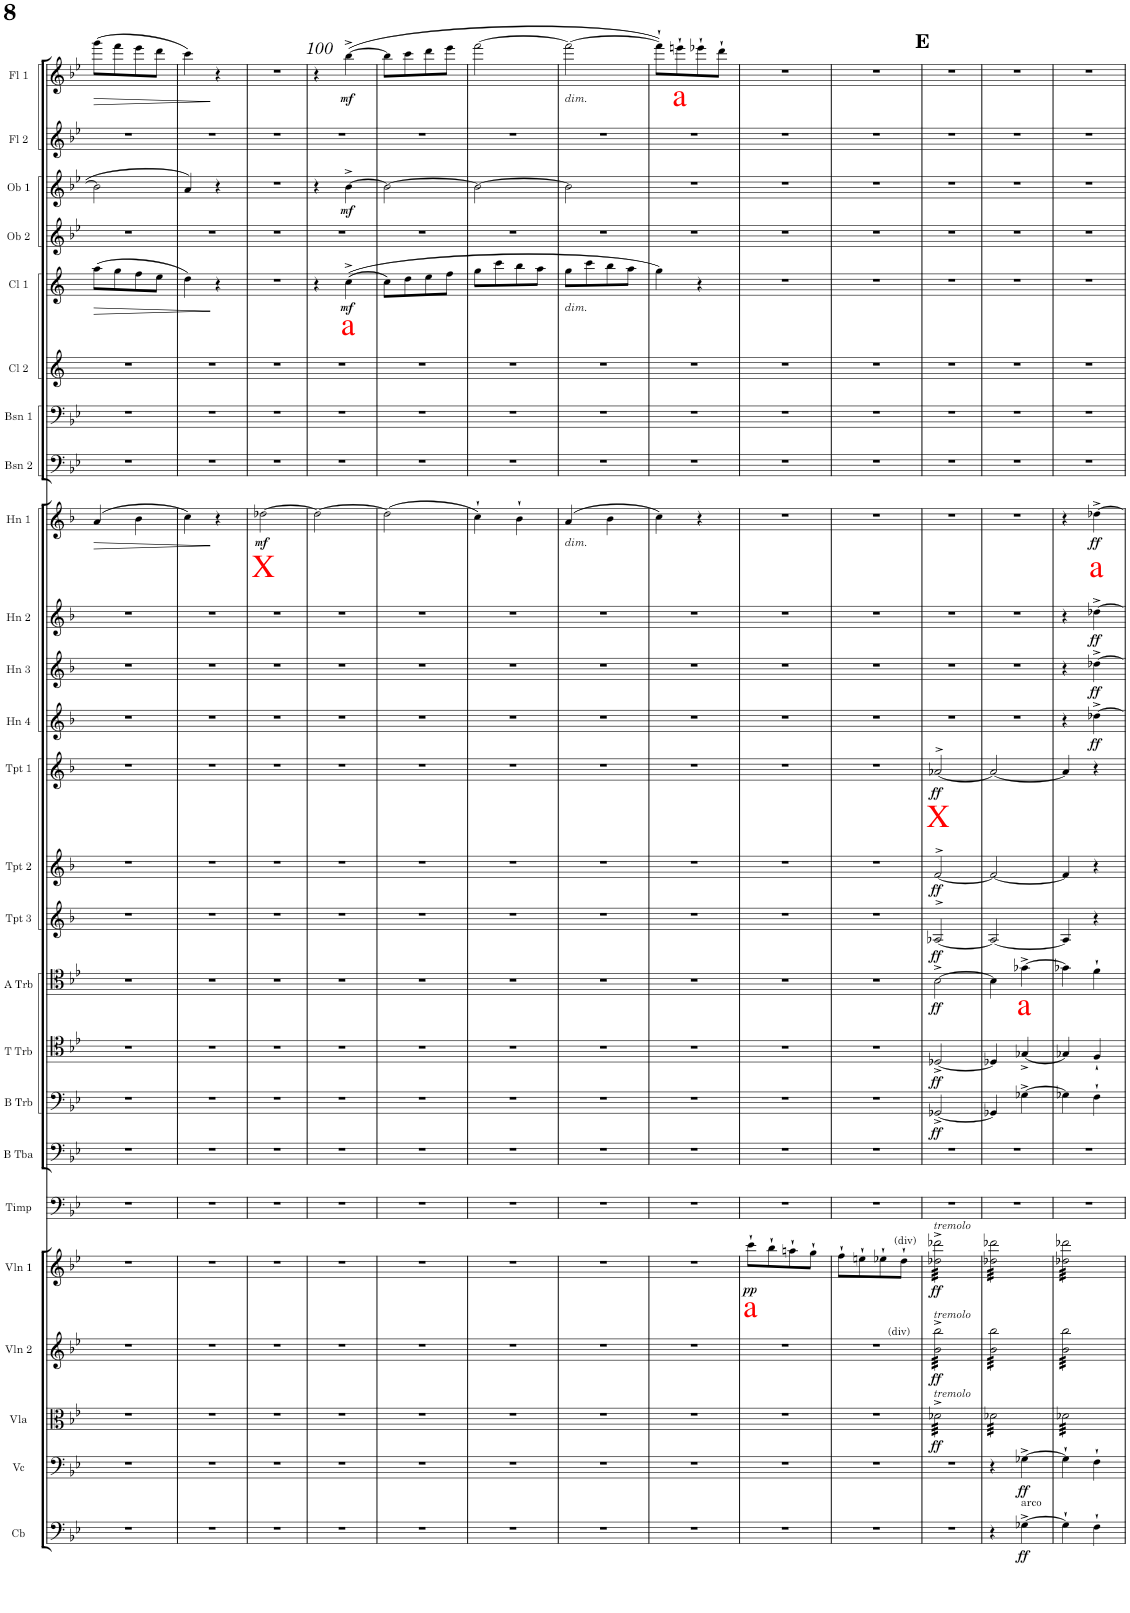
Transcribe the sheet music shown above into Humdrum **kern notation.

**kern	**dynam	**kern	**dynam	**kern	**dynam	**kern	**dynam	**kern	**text	**dynam	**kern	**kern	**kern	**dynam	**kern	**dynam	**kern	**text	**dynam	**kern	**dynam	**kern	**dynam	**kern	**text	**dynam	**kern	**dynam	**kern	**dynam	**kern	**dynam	**kern	**text	**dynam	**kern	**kern	**kern	**kern	**text	**dynam	**kern	**kern	**dynam	**kern	**kern	**text	**dynam
*part25	*part25	*part24	*part24	*part23	*part23	*part22	*part22	*part21	*part21	*part21	*part20	*part19	*part18	*part18	*part17	*part17	*part16	*part16	*part16	*part15	*part15	*part14	*part14	*part13	*part13	*part13	*part12	*part12	*part11	*part11	*part10	*part10	*part9	*part9	*part9	*part8	*part7	*part6	*part5	*part5	*part5	*part4	*part3	*part3	*part2	*part1	*part1	*part1
*staff25	*staff25	*staff24	*staff24	*staff23	*staff23	*staff22	*staff22	*staff21	*staff21	*staff21	*staff20	*staff19	*staff18	*staff18	*staff17	*staff17	*staff16	*staff16	*staff16	*staff15	*staff15	*staff14	*staff14	*staff13	*staff13	*staff13	*staff12	*staff12	*staff11	*staff11	*staff10	*staff10	*staff9	*staff9	*staff9	*staff8	*staff7	*staff6	*staff5	*staff5	*staff5	*staff4	*staff3	*staff3	*staff2	*staff1	*staff1	*staff1
*I"Contrabass	*	*I"Violoncello	*	*I"Viola	*	*I"Violin 2	*	*I"Violin 1	*	*	*I"Timpani	*I"Bass Tuba	*I"Bass Trombone	*	*I"Tenor Trombone	*	*I"Alto Trombone	*	*	*I"F Trumpet 3	*	*I"F Trumpet 2	*	*I"F Trumpet 1	*	*	*I"F Horn 4	*	*I"F Horn 3	*	*I"F Horn 2	*	*I"F Horn 1	*	*	*I"Bassoon 2	*I"Bassoon 1	*I"Bb Clarinet 2	*I"Bb Clarinet 1	*	*	*I"Oboe 2	*I"Oboe 1	*	*I"Flute 2	*I"Flute 1	*	*
*I'Cb	*	*I'Vc	*	*I'Vla	*	*I'Vln 2	*	*I'Vln 1	*	*	*I'Timp	*I'B Tba	*I'B Trb	*	*I'T Trb	*	*I'A Trb	*	*	*I'Tpt 3	*	*I'Tpt 2	*	*I'Tpt 1	*	*	*I'Hn 4	*	*I'Hn 3	*	*I'Hn 2	*	*I'Hn 1	*	*	*I'Bsn 2	*I'Bsn 1	*I'Cl 2	*I'Cl 1	*	*	*I'Ob 2	*I'Ob 1	*	*I'Fl 2	*I'Fl 1	*	*
!!LO:PB:g=z
*clefF4	*	*clefF4	*	*clefC3	*	*clefG2	*	*clefG2	*	*	*clefF4	*clefF4	*clefF4	*	*clefC4	*	*clefC4	*	*	*clefG2	*	*clefG2	*	*clefG2	*	*	*clefG2	*	*clefG2	*	*clefG2	*	*clefG2	*	*	*clefF4	*clefF4	*clefG2	*clefG2	*	*	*clefG2	*clefG2	*	*clefG2	*clefG2	*	*
*Trd7c12	*	*	*	*	*	*	*	*	*	*	*	*	*	*	*	*	*	*	*	*Trd-3c-5	*	*Trd-3c-5	*	*Trd-3c-5	*	*	*Trd4c7	*	*Trd4c7	*	*Trd4c7	*	*Trd4c7	*	*	*	*	*Trd1c2	*Trd1c2	*	*	*	*	*	*	*	*	*
*k[b-e-]	*	*k[b-e-]	*	*k[b-e-]	*	*k[b-e-]	*	*k[b-e-]	*	*	*k[b-e-]	*k[b-e-]	*k[b-e-]	*	*k[b-e-]	*	*k[b-e-]	*	*	*k[b-]	*	*k[b-]	*	*k[b-]	*	*	*k[b-]	*	*k[b-]	*	*k[b-]	*	*k[b-]	*	*	*k[b-e-]	*k[b-e-]	*k[]	*k[]	*	*	*k[b-e-]	*k[b-e-]	*	*k[b-e-]	*k[b-e-]	*	*
*M2/4	*	*M2/4	*	*M2/4	*	*M2/4	*	*M2/4	*	*	*M2/4	*M2/4	*M2/4	*	*M2/4	*	*M2/4	*	*	*M2/4	*	*M2/4	*	*M2/4	*	*	*M2/4	*	*M2/4	*	*M2/4	*	*M2/4	*	*	*M2/4	*M2/4	*M2/4	*M2/4	*	*	*M2/4	*M2/4	*	*M2/4	*M2/4	*	*
=97	=97	=97	=97	=97	=97	=97	=97	=97	=97	=97	=97	=97	=97	=97	=97	=97	=97	=97	=97	=97	=97	=97	=97	=97	=97	=97	=97	=97	=97	=97	=97	=97	=97	=97	=97	=97	=97	=97	=97	=97	=97	=97	=97	=97	=97	=97	=97	=97
!	!	!	!	!	!	!	!	!	!	!	!	!	!	!	!	!	!	!	!	!	!	!	!	!	!	!	!	!	!	!	!	!	!	!	!LO:HP:b	!	!	!	!	!	!LO:HP:b	!	!	!	!	!	!	!LO:HP:b
2r	.	2r	.	2r	.	2r	.	2r	.	.	2r	2r	2r	.	2r	.	2r	.	.	2r	.	2r	.	2r	.	.	2r	.	2r	.	2r	.	(4a/	.	>	2r	2r	2r	(8aa\L	.	>	2r	2b-\]	.	2r	(8ggg\L	.	>
.	.	.	.	.	.	.	.	.	.	.	.	.	.	.	.	.	.	.	.	.	.	.	.	.	.	.	.	.	.	.	.	.	.	.	.	.	.	.	8gg\	.	.	.	.	.	.	8fff\	.	.
.	.	.	.	.	.	.	.	.	.	.	.	.	.	.	.	.	.	.	.	.	.	.	.	.	.	.	.	.	.	.	.	.	4b-\	.	.	.	.	.	8ff\	.	.	.	.	.	.	8eee-\	.	.
.	.	.	.	.	.	.	.	.	.	.	.	.	.	.	.	.	.	.	.	.	.	.	.	.	.	.	.	.	.	.	.	.	.	.	.	.	.	.	8ee\J	.	.	.	.	.	.	8ddd\J	.	.
=98	=98	=98	=98	=98	=98	=98	=98	=98	=98	=98	=98	=98	=98	=98	=98	=98	=98	=98	=98	=98	=98	=98	=98	=98	=98	=98	=98	=98	=98	=98	=98	=98	=98	=98	=98	=98	=98	=98	=98	=98	=98	=98	=98	=98	=98	=98	=98	=98
2r	.	2r	.	2r	.	2r	.	2r	.	.	2r	2r	2r	.	2r	.	2r	.	.	2r	.	2r	.	2r	.	.	2r	.	2r	.	2r	.	4cc\)	.	.	2r	2r	2r	4dd\)	.	.	2r	4a/	.	2r	4ccc\)	.	.
.	.	.	.	.	.	.	.	.	.	.	.	.	.	.	.	.	.	.	.	.	.	.	.	.	.	.	.	.	.	.	.	.	4r	.	]	.	.	.	4r	.	]	.	4r	.	.	4r	.	]
=99	=99	=99	=99	=99	=99	=99	=99	=99	=99	=99	=99	=99	=99	=99	=99	=99	=99	=99	=99	=99	=99	=99	=99	=99	=99	=99	=99	=99	=99	=99	=99	=99	=99	=99	=99	=99	=99	=99	=99	=99	=99	=99	=99	=99	=99	=99	=99	=99
!	!	!	!	!	!	!	!	!	!	!	!	!	!	!	!	!	!	!	!	!	!	!	!	!	!	!	!	!	!	!	!	!	!	!LO:LY:b:color=#FF0000	!LO:DY:b	!	!	!	!	!	!	!	!	!	!	!	!	!
2r	.	2r	.	2r	.	2r	.	2r	.	.	2r	2r	2r	.	2r	.	2r	.	.	2r	.	2r	.	2r	.	.	2r	.	2r	.	2r	.	[2dd-X\	X	mf	2r	2r	2r	2r	.	.	2r	2r	.	2r	2r	.	.
=100	=100	=100	=100	=100	=100	=100	=100	=100	=100	=100	=100	=100	=100	=100	=100	=100	=100	=100	=100	=100	=100	=100	=100	=100	=100	=100	=100	=100	=100	=100	=100	=100	=100	=100	=100	=100	=100	=100	=100	=100	=100	=100	=100	=100	=100	=100	=100	=100
2r	.	2r	.	2r	.	2r	.	2r	.	.	2r	2r	2r	.	2r	.	2r	.	.	2r	.	2r	.	2r	.	.	2r	.	2r	.	2r	.	2dd-\_	.	.	2r	2r	2r	4r	.	.	2r	4r	.	2r	4r	.	.
!	!	!	!	!	!	!	!	!	!	!	!	!	!	!	!	!	!	!	!	!	!	!	!	!	!	!	!	!	!	!	!	!	!	!	!	!	!	!	!	!LO:LY:b:color=#FF0000	!LO:DY:b	!	!	!LO:DY:b	!	!	!	!LO:DY:b
.	.	.	.	.	.	.	.	.	.	.	.	.	.	.	.	.	.	.	.	.	.	.	.	.	.	.	.	.	.	.	.	.	.	.	.	.	.	.	((4cc^\	a	mf	.	[4b-^\	mf	.	([4bb-^\	.	mf
=101	=101	=101	=101	=101	=101	=101	=101	=101	=101	=101	=101	=101	=101	=101	=101	=101	=101	=101	=101	=101	=101	=101	=101	=101	=101	=101	=101	=101	=101	=101	=101	=101	=101	=101	=101	=101	=101	=101	=101	=101	=101	=101	=101	=101	=101	=101	=101	=101
2r	.	2r	.	2r	.	2r	.	2r	.	.	2r	2r	2r	.	2r	.	2r	.	.	2r	.	2r	.	2r	.	.	2r	.	2r	.	2r	.	(2dd-\]	.	.	2r	2r	2r	8cc\L)	.	.	2r	2b-\_	.	2r	8bb-\L]	.	.
.	.	.	.	.	.	.	.	.	.	.	.	.	.	.	.	.	.	.	.	.	.	.	.	.	.	.	.	.	.	.	.	.	.	.	.	.	.	.	8dd\	.	.	.	.	.	.	8ccc\	.	.
.	.	.	.	.	.	.	.	.	.	.	.	.	.	.	.	.	.	.	.	.	.	.	.	.	.	.	.	.	.	.	.	.	.	.	.	.	.	.	8ee\	.	.	.	.	.	.	8ddd\	.	.
.	.	.	.	.	.	.	.	.	.	.	.	.	.	.	.	.	.	.	.	.	.	.	.	.	.	.	.	.	.	.	.	.	.	.	.	.	.	.	8ff\J	.	.	.	.	.	.	8eee-\J	.	.
=102	=102	=102	=102	=102	=102	=102	=102	=102	=102	=102	=102	=102	=102	=102	=102	=102	=102	=102	=102	=102	=102	=102	=102	=102	=102	=102	=102	=102	=102	=102	=102	=102	=102	=102	=102	=102	=102	=102	=102	=102	=102	=102	=102	=102	=102	=102	=102	=102
2r	.	2r	.	2r	.	2r	.	2r	.	.	2r	2r	2r	.	2r	.	2r	.	.	2r	.	2r	.	2r	.	.	2r	.	2r	.	2r	.	4cc`\)	.	.	2r	2r	2r	8gg\L	.	.	2r	2b-\_	.	2r	[2fff\	.	.
.	.	.	.	.	.	.	.	.	.	.	.	.	.	.	.	.	.	.	.	.	.	.	.	.	.	.	.	.	.	.	.	.	.	.	.	.	.	.	8ccc\	.	.	.	.	.	.	.	.	.
.	.	.	.	.	.	.	.	.	.	.	.	.	.	.	.	.	.	.	.	.	.	.	.	.	.	.	.	.	.	.	.	.	4b-`\	.	.	.	.	.	8bb\	.	.	.	.	.	.	.	.	.
.	.	.	.	.	.	.	.	.	.	.	.	.	.	.	.	.	.	.	.	.	.	.	.	.	.	.	.	.	.	.	.	.	.	.	.	.	.	.	8aa\J	.	.	.	.	.	.	.	.	.
=103	=103	=103	=103	=103	=103	=103	=103	=103	=103	=103	=103	=103	=103	=103	=103	=103	=103	=103	=103	=103	=103	=103	=103	=103	=103	=103	=103	=103	=103	=103	=103	=103	=103	=103	=103	=103	=103	=103	=103	=103	=103	=103	=103	=103	=103	=103	=103	=103
!	!	!	!	!	!	!	!	!	!	!	!	!	!	!	!	!	!	!	!	!	!	!	!	!	!	!	!	!	!	!	!	!	!	!	!	!	!	!	!	!	!	!	!	!	!	!LO:TX:b:i:t=dim.	!	!
!	!	!	!	!	!	!	!	!	!	!	!	!	!	!	!	!	!	!	!	!	!	!	!	!	!	!	!	!	!	!	!	!	!	!	!	!	!	!	!LO:TX:b:i:t=dim.	!	!	!	!	!	!	!	!	!
!	!	!	!	!	!	!	!	!	!	!	!	!	!	!	!	!	!	!	!	!	!	!	!	!	!	!	!	!	!	!	!	!	!LO:TX:b:i:t=dim.	!	!	!	!	!	!	!	!	!	!	!	!	!	!	!
2r	.	2r	.	2r	.	2r	.	2r	.	.	2r	2r	2r	.	2r	.	2r	.	.	2r	.	2r	.	2r	.	.	2r	.	2r	.	2r	.	(4a/	.	.	2r	2r	2r	8gg\L	.	.	2r	2b-\]	.	2r	2fff\_	.	.
.	.	.	.	.	.	.	.	.	.	.	.	.	.	.	.	.	.	.	.	.	.	.	.	.	.	.	.	.	.	.	.	.	.	.	.	.	.	.	8ccc\	.	.	.	.	.	.	.	.	.
.	.	.	.	.	.	.	.	.	.	.	.	.	.	.	.	.	.	.	.	.	.	.	.	.	.	.	.	.	.	.	.	.	4b-\	.	.	.	.	.	8bb\	.	.	.	.	.	.	.	.	.
.	.	.	.	.	.	.	.	.	.	.	.	.	.	.	.	.	.	.	.	.	.	.	.	.	.	.	.	.	.	.	.	.	.	.	.	.	.	.	8aa\J	.	.	.	.	.	.	.	.	.
=104	=104	=104	=104	=104	=104	=104	=104	=104	=104	=104	=104	=104	=104	=104	=104	=104	=104	=104	=104	=104	=104	=104	=104	=104	=104	=104	=104	=104	=104	=104	=104	=104	=104	=104	=104	=104	=104	=104	=104	=104	=104	=104	=104	=104	=104	=104	=104	=104
2r	.	2r	.	2r	.	2r	.	2r	.	.	2r	2r	2r	.	2r	.	2r	.	.	2r	.	2r	.	2r	.	.	2r	.	2r	.	2r	.	4cc\)	.	.	2r	2r	2r	4gg\)	.	.	2r	2r	.	2r	8fff`\L])	.	.
!	!	!	!	!	!	!	!	!	!	!	!	!	!	!	!	!	!	!	!	!	!	!	!	!	!	!	!	!	!	!	!	!	!	!	!	!	!	!	!	!	!	!	!	!	!	!	!LO:LY:b:color=#FF0000	!
.	.	.	.	.	.	.	.	.	.	.	.	.	.	.	.	.	.	.	.	.	.	.	.	.	.	.	.	.	.	.	.	.	.	.	.	.	.	.	.	.	.	.	.	.	.	8eeen`\	a	.
.	.	.	.	.	.	.	.	.	.	.	.	.	.	.	.	.	.	.	.	.	.	.	.	.	.	.	.	.	.	.	.	.	4r	.	.	.	.	.	4r	.	.	.	.	.	.	8eee-X`\	.	.
.	.	.	.	.	.	.	.	.	.	.	.	.	.	.	.	.	.	.	.	.	.	.	.	.	.	.	.	.	.	.	.	.	.	.	.	.	.	.	.	.	.	.	.	.	.	8ddd`\J	.	.
=105	=105	=105	=105	=105	=105	=105	=105	=105	=105	=105	=105	=105	=105	=105	=105	=105	=105	=105	=105	=105	=105	=105	=105	=105	=105	=105	=105	=105	=105	=105	=105	=105	=105	=105	=105	=105	=105	=105	=105	=105	=105	=105	=105	=105	=105	=105	=105	=105
!	!	!	!	!	!	!	!	!	!LO:LY:b:color=#FF0000	!LO:DY:b	!	!	!	!	!	!	!	!	!	!	!	!	!	!	!	!	!	!	!	!	!	!	!	!	!	!	!	!	!	!	!	!	!	!	!	!	!	!
2r	.	2r	.	2r	.	2r	.	8ccc`\L	a	pp	2r	2r	2r	.	2r	.	2r	.	.	2r	.	2r	.	2r	.	.	2r	.	2r	.	2r	.	2r	.	.	2r	2r	2r	2r	.	.	2r	2r	.	2r	2r	.	.
.	.	.	.	.	.	.	.	8bb-`\	.	.	.	.	.	.	.	.	.	.	.	.	.	.	.	.	.	.	.	.	.	.	.	.	.	.	.	.	.	.	.	.	.	.	.	.	.	.	.	.
.	.	.	.	.	.	.	.	8aan`\	.	.	.	.	.	.	.	.	.	.	.	.	.	.	.	.	.	.	.	.	.	.	.	.	.	.	.	.	.	.	.	.	.	.	.	.	.	.	.	.
.	.	.	.	.	.	.	.	8gg`\J	.	.	.	.	.	.	.	.	.	.	.	.	.	.	.	.	.	.	.	.	.	.	.	.	.	.	.	.	.	.	.	.	.	.	.	.	.	.	.	.
=106	=106	=106	=106	=106	=106	=106	=106	=106	=106	=106	=106	=106	=106	=106	=106	=106	=106	=106	=106	=106	=106	=106	=106	=106	=106	=106	=106	=106	=106	=106	=106	=106	=106	=106	=106	=106	=106	=106	=106	=106	=106	=106	=106	=106	=106	=106	=106	=106
!	!	!	!	!	!	!LO:TX:a:t=(div)	!	!	!	!	!	!	!	!	!	!	!	!	!	!	!	!	!	!	!	!	!	!	!	!	!	!	!	!	!	!	!	!	!	!	!	!	!	!	!	!	!	!
2r	.	2r	.	2r	.	2r	.	8ff`\L	.	.	2r	2r	2r	.	2r	.	2r	.	.	2r	.	2r	.	2r	.	.	2r	.	2r	.	2r	.	2r	.	.	2r	2r	2r	2r	.	.	2r	2r	.	2r	2r	.	.
.	.	.	.	.	.	.	.	8een`\	.	.	.	.	.	.	.	.	.	.	.	.	.	.	.	.	.	.	.	.	.	.	.	.	.	.	.	.	.	.	.	.	.	.	.	.	.	.	.	.
.	.	.	.	.	.	.	.	8ee-X`\	.	.	.	.	.	.	.	.	.	.	.	.	.	.	.	.	.	.	.	.	.	.	.	.	.	.	.	.	.	.	.	.	.	.	.	.	.	.	.	.
!	!	!	!	!	!	!	!	!LO:TX:a:t=(div)	!	!	!	!	!	!	!	!	!	!	!	!	!	!	!	!	!	!	!	!	!	!	!	!	!	!	!	!	!	!	!	!	!	!	!	!	!	!	!	!
.	.	.	.	.	.	.	.	8dd`\J	.	.	.	.	.	.	.	.	.	.	.	.	.	.	.	.	.	.	.	.	.	.	.	.	.	.	.	.	.	.	.	.	.	.	.	.	.	.	.	.
!!LO:REH:place=s1:a:B:cj:enc=none:fs=18:t=E
=107	=107	=107	=107	=107	=107	=107	=107	=107	=107	=107	=107	=107	=107	=107	=107	=107	=107	=107	=107	=107	=107	=107	=107	=107	=107	=107	=107	=107	=107	=107	=107	=107	=107	=107	=107	=107	=107	=107	=107	=107	=107	=107	=107	=107	=107	=107	=107	=107
!	!	!	!	!	!	!	!	!LO:TX:a:i:t=tremolo	!	!	!	!	!	!	!	!	!	!	!	!	!	!	!	!	!	!	!	!	!	!	!	!	!	!	!	!	!	!	!	!	!	!	!	!	!	!	!	!
!	!	!	!	!	!	!LO:TX:a:i:t=tremolo	!	!	!	!	!	!	!	!	!	!	!	!	!	!	!	!	!	!	!	!	!	!	!	!	!	!	!	!	!	!	!	!	!	!	!	!	!	!	!	!	!	!
!	!	!	!	!LO:TX:a:i:t=tremolo	!	!	!	!	!	!	!	!	!	!	!	!	!	!	!	!	!	!	!	!	!	!	!	!	!	!	!	!	!	!	!	!	!	!	!	!	!	!	!	!	!	!	!	!
!	!	!	!	!	!LO:DY:b	!	!LO:DY:b	!	!	!LO:DY:b	!	!	!	!LO:DY:b	!	!LO:DY:b	!	!	!LO:DY:b	!	!LO:DY:b	!	!LO:DY:b	!	!LO:LY:b:color=#FF0000	!LO:DY:b	!	!	!	!	!	!	!	!	!	!	!	!	!	!	!	!	!	!	!	!	!	!
*	*	*	*	*tremolo	*	*	*	*	*	*	*	*	*	*	*	*	*	*	*	*	*	*	*	*	*	*	*	*	*	*	*	*	*	*	*	*	*	*	*	*	*	*	*	*	*	*	*	*
*	*	*	*	*	*	*tremolo	*	*	*	*	*	*	*	*	*	*	*	*	*	*	*	*	*	*	*	*	*	*	*	*	*	*	*	*	*	*	*	*	*	*	*	*	*	*	*	*	*	*
*	*	*	*	*	*	*	*	*tremolo	*	*	*	*	*	*	*	*	*	*	*	*	*	*	*	*	*	*	*	*	*	*	*	*	*	*	*	*	*	*	*	*	*	*	*	*	*	*	*	*
2r	.	2r	.	32d-X^\LLL	ff	32b-\^ 32bb-\^LLL	ff	32dd-X\^ 32ddd-X\^LLL	.	ff	2r	2r	[2GG-X^/	ff	[2D-X^/	ff	[2B-^\	.	ff	[2A-X^>/	ff	[2f^>/	ff	[2a-X^>/	X	ff	2r	.	2r	.	2r	.	2r	.	.	2r	2r	2r	2r	.	.	2r	2r	.	2r	2r	.	.
.	.	.	.	32d-X^\	.	32b-\^ 32bb-\^	.	32dd-X\^ 32ddd-X\^	.	.	.	.	.	.	.	.	.	.	.	.	.	.	.	.	.	.	.	.	.	.	.	.	.	.	.	.	.	.	.	.	.	.	.	.	.	.	.	.
.	.	.	.	32d-X^\	.	32b-\^ 32bb-\^	.	32dd-X\^ 32ddd-X\^	.	.	.	.	.	.	.	.	.	.	.	.	.	.	.	.	.	.	.	.	.	.	.	.	.	.	.	.	.	.	.	.	.	.	.	.	.	.	.	.
.	.	.	.	32d-X^\	.	32b-\^ 32bb-\^	.	32dd-X\^ 32ddd-X\^	.	.	.	.	.	.	.	.	.	.	.	.	.	.	.	.	.	.	.	.	.	.	.	.	.	.	.	.	.	.	.	.	.	.	.	.	.	.	.	.
.	.	.	.	32d-X^\	.	32b-\^ 32bb-\^	.	32dd-X\^ 32ddd-X\^	.	.	.	.	.	.	.	.	.	.	.	.	.	.	.	.	.	.	.	.	.	.	.	.	.	.	.	.	.	.	.	.	.	.	.	.	.	.	.	.
.	.	.	.	32d-X^\	.	32b-\^ 32bb-\^	.	32dd-X\^ 32ddd-X\^	.	.	.	.	.	.	.	.	.	.	.	.	.	.	.	.	.	.	.	.	.	.	.	.	.	.	.	.	.	.	.	.	.	.	.	.	.	.	.	.
.	.	.	.	32d-X^\	.	32b-\^ 32bb-\^	.	32dd-X\^ 32ddd-X\^	.	.	.	.	.	.	.	.	.	.	.	.	.	.	.	.	.	.	.	.	.	.	.	.	.	.	.	.	.	.	.	.	.	.	.	.	.	.	.	.
.	.	.	.	32d-X^\	.	32b-\^ 32bb-\^	.	32dd-X\^ 32ddd-X\^	.	.	.	.	.	.	.	.	.	.	.	.	.	.	.	.	.	.	.	.	.	.	.	.	.	.	.	.	.	.	.	.	.	.	.	.	.	.	.	.
.	.	.	.	32d-X^\	.	32b-\^ 32bb-\^	.	32dd-X\^ 32ddd-X\^	.	.	.	.	.	.	.	.	.	.	.	.	.	.	.	.	.	.	.	.	.	.	.	.	.	.	.	.	.	.	.	.	.	.	.	.	.	.	.	.
.	.	.	.	32d-X^\	.	32b-\^ 32bb-\^	.	32dd-X\^ 32ddd-X\^	.	.	.	.	.	.	.	.	.	.	.	.	.	.	.	.	.	.	.	.	.	.	.	.	.	.	.	.	.	.	.	.	.	.	.	.	.	.	.	.
.	.	.	.	32d-X^\	.	32b-\^ 32bb-\^	.	32dd-X\^ 32ddd-X\^	.	.	.	.	.	.	.	.	.	.	.	.	.	.	.	.	.	.	.	.	.	.	.	.	.	.	.	.	.	.	.	.	.	.	.	.	.	.	.	.
.	.	.	.	32d-X^\	.	32b-\^ 32bb-\^	.	32dd-X\^ 32ddd-X\^	.	.	.	.	.	.	.	.	.	.	.	.	.	.	.	.	.	.	.	.	.	.	.	.	.	.	.	.	.	.	.	.	.	.	.	.	.	.	.	.
.	.	.	.	32d-X^\	.	32b-\^ 32bb-\^	.	32dd-X\^ 32ddd-X\^	.	.	.	.	.	.	.	.	.	.	.	.	.	.	.	.	.	.	.	.	.	.	.	.	.	.	.	.	.	.	.	.	.	.	.	.	.	.	.	.
.	.	.	.	32d-X^\	.	32b-\^ 32bb-\^	.	32dd-X\^ 32ddd-X\^	.	.	.	.	.	.	.	.	.	.	.	.	.	.	.	.	.	.	.	.	.	.	.	.	.	.	.	.	.	.	.	.	.	.	.	.	.	.	.	.
.	.	.	.	32d-X^\	.	32b-\^ 32bb-\^	.	32dd-X\^ 32ddd-X\^	.	.	.	.	.	.	.	.	.	.	.	.	.	.	.	.	.	.	.	.	.	.	.	.	.	.	.	.	.	.	.	.	.	.	.	.	.	.	.	.
.	.	.	.	32d-X^\JJJ	.	32b-\^ 32bb-\^JJJ	.	32dd-X\^ 32ddd-X\^JJJ	.	.	.	.	.	.	.	.	.	.	.	.	.	.	.	.	.	.	.	.	.	.	.	.	.	.	.	.	.	.	.	.	.	.	.	.	.	.	.	.
=108	=108	=108	=108	=108	=108	=108	=108	=108	=108	=108	=108	=108	=108	=108	=108	=108	=108	=108	=108	=108	=108	=108	=108	=108	=108	=108	=108	=108	=108	=108	=108	=108	=108	=108	=108	=108	=108	=108	=108	=108	=108	=108	=108	=108	=108	=108	=108	=108
4r	.	4r	.	32d-X\LLL	.	32b-\ 32bb-\LLL	.	32dd-X\ 32ddd-X\LLL	.	.	2r	2r	4GG-X/]	.	4D-X/]	.	4B-\]	.	.	2A-/_	.	2f/_	.	2a-/_	.	.	2r	.	2r	.	2r	.	2r	.	.	2r	2r	2r	2r	.	.	2r	2r	.	2r	2r	.	.
.	.	.	.	32d-X\	.	32b-\ 32bb-\	.	32dd-X\ 32ddd-X\	.	.	.	.	.	.	.	.	.	.	.	.	.	.	.	.	.	.	.	.	.	.	.	.	.	.	.	.	.	.	.	.	.	.	.	.	.	.	.	.
.	.	.	.	32d-X\	.	32b-\ 32bb-\	.	32dd-X\ 32ddd-X\	.	.	.	.	.	.	.	.	.	.	.	.	.	.	.	.	.	.	.	.	.	.	.	.	.	.	.	.	.	.	.	.	.	.	.	.	.	.	.	.
.	.	.	.	32d-X\	.	32b-\ 32bb-\	.	32dd-X\ 32ddd-X\	.	.	.	.	.	.	.	.	.	.	.	.	.	.	.	.	.	.	.	.	.	.	.	.	.	.	.	.	.	.	.	.	.	.	.	.	.	.	.	.
.	.	.	.	32d-X\	.	32b-\ 32bb-\	.	32dd-X\ 32ddd-X\	.	.	.	.	.	.	.	.	.	.	.	.	.	.	.	.	.	.	.	.	.	.	.	.	.	.	.	.	.	.	.	.	.	.	.	.	.	.	.	.
.	.	.	.	32d-X\	.	32b-\ 32bb-\	.	32dd-X\ 32ddd-X\	.	.	.	.	.	.	.	.	.	.	.	.	.	.	.	.	.	.	.	.	.	.	.	.	.	.	.	.	.	.	.	.	.	.	.	.	.	.	.	.
.	.	.	.	32d-X\	.	32b-\ 32bb-\	.	32dd-X\ 32ddd-X\	.	.	.	.	.	.	.	.	.	.	.	.	.	.	.	.	.	.	.	.	.	.	.	.	.	.	.	.	.	.	.	.	.	.	.	.	.	.	.	.
.	.	.	.	32d-X\	.	32b-\ 32bb-\	.	32dd-X\ 32ddd-X\	.	.	.	.	.	.	.	.	.	.	.	.	.	.	.	.	.	.	.	.	.	.	.	.	.	.	.	.	.	.	.	.	.	.	.	.	.	.	.	.
!LO:TX:a:t=arco	!	!	!	!	!	!	!	!	!	!	!	!	!	!	!	!	!	!	!	!	!	!	!	!	!	!	!	!	!	!	!	!	!	!	!	!	!	!	!	!	!	!	!	!	!	!	!	!
!	!LO:DY:b	!	!LO:DY:b	!	!	!	!	!	!	!	!	!	!	!	!	!	!	!LO:LY:b:color=#FF0000	!	!	!	!	!	!	!	!	!	!	!	!	!	!	!	!	!	!	!	!	!	!	!	!	!	!	!	!	!	!
[4G-X^\	ff	[4G-X^\	ff	32d-X\	.	32b-\ 32bb-\	.	32dd-X\ 32ddd-X\	.	.	.	.	[4G-X^\	.	[4G-X^/	.	[4g-X^\	a	.	.	.	.	.	.	.	.	.	.	.	.	.	.	.	.	.	.	.	.	.	.	.	.	.	.	.	.	.	.
.	.	.	.	32d-X\	.	32b-\ 32bb-\	.	32dd-X\ 32ddd-X\	.	.	.	.	.	.	.	.	.	.	.	.	.	.	.	.	.	.	.	.	.	.	.	.	.	.	.	.	.	.	.	.	.	.	.	.	.	.	.	.
.	.	.	.	32d-X\	.	32b-\ 32bb-\	.	32dd-X\ 32ddd-X\	.	.	.	.	.	.	.	.	.	.	.	.	.	.	.	.	.	.	.	.	.	.	.	.	.	.	.	.	.	.	.	.	.	.	.	.	.	.	.	.
.	.	.	.	32d-X\	.	32b-\ 32bb-\	.	32dd-X\ 32ddd-X\	.	.	.	.	.	.	.	.	.	.	.	.	.	.	.	.	.	.	.	.	.	.	.	.	.	.	.	.	.	.	.	.	.	.	.	.	.	.	.	.
.	.	.	.	32d-X\	.	32b-\ 32bb-\	.	32dd-X\ 32ddd-X\	.	.	.	.	.	.	.	.	.	.	.	.	.	.	.	.	.	.	.	.	.	.	.	.	.	.	.	.	.	.	.	.	.	.	.	.	.	.	.	.
.	.	.	.	32d-X\	.	32b-\ 32bb-\	.	32dd-X\ 32ddd-X\	.	.	.	.	.	.	.	.	.	.	.	.	.	.	.	.	.	.	.	.	.	.	.	.	.	.	.	.	.	.	.	.	.	.	.	.	.	.	.	.
.	.	.	.	32d-X\	.	32b-\ 32bb-\	.	32dd-X\ 32ddd-X\	.	.	.	.	.	.	.	.	.	.	.	.	.	.	.	.	.	.	.	.	.	.	.	.	.	.	.	.	.	.	.	.	.	.	.	.	.	.	.	.
.	.	.	.	32d-X\JJJ	.	32b-\ 32bb-\JJJ	.	32dd-X\ 32ddd-X\JJJ	.	.	.	.	.	.	.	.	.	.	.	.	.	.	.	.	.	.	.	.	.	.	.	.	.	.	.	.	.	.	.	.	.	.	.	.	.	.	.	.
=109	=109	=109	=109	=109	=109	=109	=109	=109	=109	=109	=109	=109	=109	=109	=109	=109	=109	=109	=109	=109	=109	=109	=109	=109	=109	=109	=109	=109	=109	=109	=109	=109	=109	=109	=109	=109	=109	=109	=109	=109	=109	=109	=109	=109	=109	=109	=109	=109
4G-`\]	.	4G-`\]	.	32d-X\LLL	.	32b-\ 32bb-\LLL	.	32dd-X\ 32ddd-X\LLL	.	.	2r	2r	4G-X\]	.	4G-X/]	.	4g-X\]	.	.	4A-/]	.	4f/]	.	4a-/]	.	.	4r	.	4r	.	4r	.	4r	.	.	2r	2r	2r	2r	.	.	2r	2r	.	2r	2r	.	.
.	.	.	.	32d-X\	.	32b-\ 32bb-\	.	32dd-X\ 32ddd-X\	.	.	.	.	.	.	.	.	.	.	.	.	.	.	.	.	.	.	.	.	.	.	.	.	.	.	.	.	.	.	.	.	.	.	.	.	.	.	.	.
.	.	.	.	32d-X\	.	32b-\ 32bb-\	.	32dd-X\ 32ddd-X\	.	.	.	.	.	.	.	.	.	.	.	.	.	.	.	.	.	.	.	.	.	.	.	.	.	.	.	.	.	.	.	.	.	.	.	.	.	.	.	.
.	.	.	.	32d-X\	.	32b-\ 32bb-\	.	32dd-X\ 32ddd-X\	.	.	.	.	.	.	.	.	.	.	.	.	.	.	.	.	.	.	.	.	.	.	.	.	.	.	.	.	.	.	.	.	.	.	.	.	.	.	.	.
.	.	.	.	32d-X\	.	32b-\ 32bb-\	.	32dd-X\ 32ddd-X\	.	.	.	.	.	.	.	.	.	.	.	.	.	.	.	.	.	.	.	.	.	.	.	.	.	.	.	.	.	.	.	.	.	.	.	.	.	.	.	.
.	.	.	.	32d-X\	.	32b-\ 32bb-\	.	32dd-X\ 32ddd-X\	.	.	.	.	.	.	.	.	.	.	.	.	.	.	.	.	.	.	.	.	.	.	.	.	.	.	.	.	.	.	.	.	.	.	.	.	.	.	.	.
.	.	.	.	32d-X\	.	32b-\ 32bb-\	.	32dd-X\ 32ddd-X\	.	.	.	.	.	.	.	.	.	.	.	.	.	.	.	.	.	.	.	.	.	.	.	.	.	.	.	.	.	.	.	.	.	.	.	.	.	.	.	.
.	.	.	.	32d-X\	.	32b-\ 32bb-\	.	32dd-X\ 32ddd-X\	.	.	.	.	.	.	.	.	.	.	.	.	.	.	.	.	.	.	.	.	.	.	.	.	.	.	.	.	.	.	.	.	.	.	.	.	.	.	.	.
!	!	!	!	!	!	!	!	!	!	!	!	!	!	!	!	!	!	!	!	!	!	!	!	!	!	!	!	!LO:DY:b	!	!LO:DY:b	!	!LO:DY:b	!	!LO:LY:b:color=#FF0000	!LO:DY:b	!	!	!	!	!	!	!	!	!	!	!	!	!
4F`\	.	4F`\	.	32d-X\	.	32b-\ 32bb-\	.	32dd-X\ 32ddd-X\	.	.	.	.	4F`\	.	4F`/	.	4f`\	.	.	4r	.	4r	.	4r	.	.	[4dd-X^\	ff	[4dd-X^\	ff	[4dd-X^\	ff	[4dd-X^\	a	ff	.	.	.	.	.	.	.	.	.	.	.	.	.
.	.	.	.	32d-X\	.	32b-\ 32bb-\	.	32dd-X\ 32ddd-X\	.	.	.	.	.	.	.	.	.	.	.	.	.	.	.	.	.	.	.	.	.	.	.	.	.	.	.	.	.	.	.	.	.	.	.	.	.	.	.	.
.	.	.	.	32d-X\	.	32b-\ 32bb-\	.	32dd-X\ 32ddd-X\	.	.	.	.	.	.	.	.	.	.	.	.	.	.	.	.	.	.	.	.	.	.	.	.	.	.	.	.	.	.	.	.	.	.	.	.	.	.	.	.
.	.	.	.	32d-X\	.	32b-\ 32bb-\	.	32dd-X\ 32ddd-X\	.	.	.	.	.	.	.	.	.	.	.	.	.	.	.	.	.	.	.	.	.	.	.	.	.	.	.	.	.	.	.	.	.	.	.	.	.	.	.	.
.	.	.	.	32d-X\	.	32b-\ 32bb-\	.	32dd-X\ 32ddd-X\	.	.	.	.	.	.	.	.	.	.	.	.	.	.	.	.	.	.	.	.	.	.	.	.	.	.	.	.	.	.	.	.	.	.	.	.	.	.	.	.
.	.	.	.	32d-X\	.	32b-\ 32bb-\	.	32dd-X\ 32ddd-X\	.	.	.	.	.	.	.	.	.	.	.	.	.	.	.	.	.	.	.	.	.	.	.	.	.	.	.	.	.	.	.	.	.	.	.	.	.	.	.	.
.	.	.	.	32d-X\	.	32b-\ 32bb-\	.	32dd-X\ 32ddd-X\	.	.	.	.	.	.	.	.	.	.	.	.	.	.	.	.	.	.	.	.	.	.	.	.	.	.	.	.	.	.	.	.	.	.	.	.	.	.	.	.
.	.	.	.	32d-X\JJJ	.	32b-\ 32bb-\JJJ	.	32dd-X\ 32ddd-X\JJJ	.	.	.	.	.	.	.	.	.	.	.	.	.	.	.	.	.	.	.	.	.	.	.	.	.	.	.	.	.	.	.	.	.	.	.	.	.	.	.	.
*	*	*	*	*	*	*	*	*Xtremolo	*	*	*	*	*	*	*	*	*	*	*	*	*	*	*	*	*	*	*	*	*	*	*	*	*	*	*	*	*	*	*	*	*	*	*	*	*	*	*	*
*	*	*	*	*	*	*Xtremolo	*	*	*	*	*	*	*	*	*	*	*	*	*	*	*	*	*	*	*	*	*	*	*	*	*	*	*	*	*	*	*	*	*	*	*	*	*	*	*	*	*	*
*	*	*	*	*Xtremolo	*	*	*	*	*	*	*	*	*	*	*	*	*	*	*	*	*	*	*	*	*	*	*	*	*	*	*	*	*	*	*	*	*	*	*	*	*	*	*	*	*	*	*	*
=	=	=	=	=	=	=	=	=	=	=	=	=	=	=	=	=	=	=	=	=	=	=	=	=	=	=	=	=	=	=	=	=	=	=	=	=	=	=	=	=	=	=	=	=	=	=	=	=
*-	*-	*-	*-	*-	*-	*-	*-	*-	*-	*-	*-	*-	*-	*-	*-	*-	*-	*-	*-	*-	*-	*-	*-	*-	*-	*-	*-	*-	*-	*-	*-	*-	*-	*-	*-	*-	*-	*-	*-	*-	*-	*-	*-	*-	*-	*-	*-	*-
